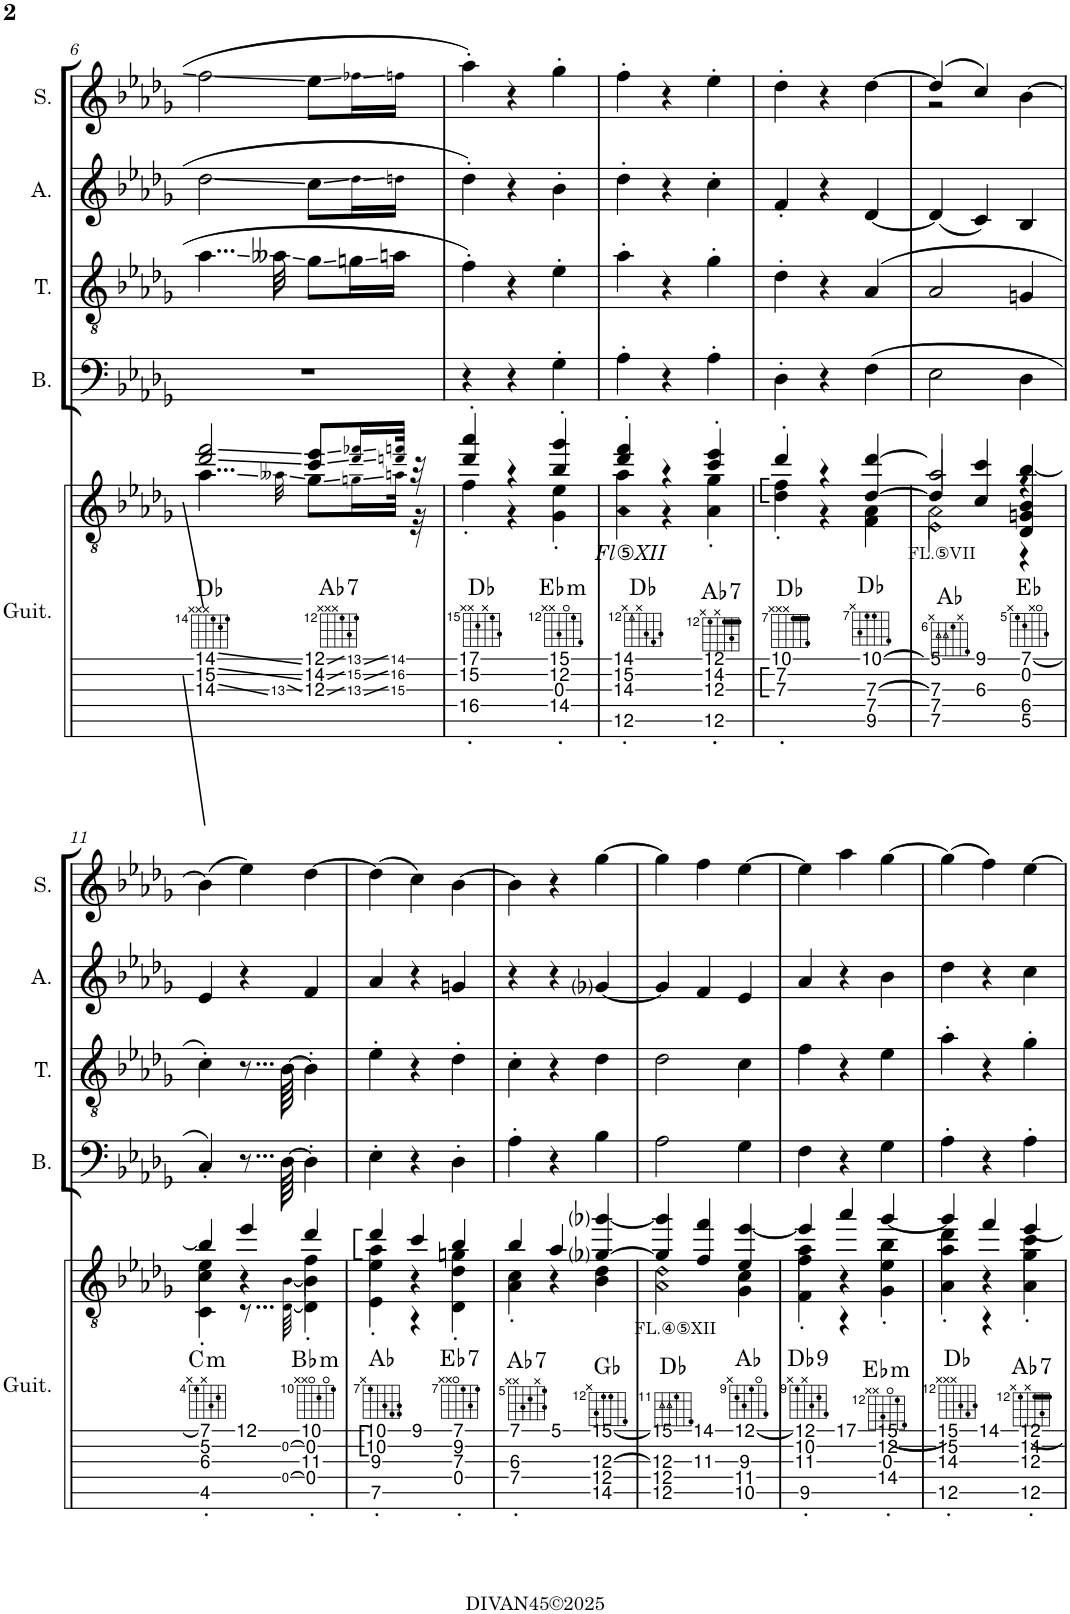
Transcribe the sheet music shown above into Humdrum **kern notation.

**kern	**kern	**harte	**kern	**kern	**kern	**kern
*part5	*part5	*part5	*part4	*part3	*part2	*part1
*staff6	*staff5	*	*staff4	*staff3	*staff2	*staff1
*I"Guitar D in Eb	*	*	*I"Bass	*I"Tenor	*I"Alto	*I"Soprano
*I'Guit.	*	*	*I'B.	*I'T.	*I'A.	*I'S.
!!LO:PB:g=z
*	*clefGv2	*	*clefF4	*clefGv2	*clefG2	*clefG2
*k[b-e-a-d-g-]	*k[b-e-a-d-g-]	*	*k[b-e-a-d-g-]	*k[b-e-a-d-g-]	*k[b-e-a-d-g-]	*k[b-e-a-d-g-]
*M3/4	*M3/4	*	*M3/4	*M3/4	*M3/4	*M3/4
=6	=6	=6	=6	=6	=6	=6
*^	*^	*	*	*	*	*
2dd- 2ff	4...a-	2dd-/ 2ff/	4...a-\	Db:maj	2.r	4...a-\	2dd-\	2ff\
.	32a--!	.	32a--X!\	.	.	32a--X\	.	.
!	!	!	!	!LO:H:kt=7	!	!	!	!
8cc<\ 8ee-<\L	8g-L	8cc/ 8ee-/L	8g-\L	Ab:7	.	8g-\L	8cc\L	8ee-\L
16dd-!\ 16ff-!\L	16g!L	16dd-!/ 16ff-X!/L	16gn!\L	.	.	16gn\L	16dd-!\L	16ff-X!\L
32dd!\ 32ff!\JJk	32a!JJk	32ddn!/ 32ffn!/JJk	32an!\JJk	.	.	16an\JJ	16ddn!\JJ	16ffn!\JJ
32r	32r	32r	32r	.	.	.	.	.
=7	=7	=7	=7	=7	=7	=7	=7	=7
4dd-' 4aa-'	4f'<	4dd-/' 4aa-/'	4f'<\	Db:maj	4r	4f'\	4dd-'\	4aa-'\
4r	4r	4r	4r	.	4r	4r	4r	4r
!	!	!	!	!LO:H:kt=m	!	!	!	!
4b-' 4gg-'	4e-'< 4G-'<	4b-/' 4gg-/'	4G-\'< 4e-\'<	Eb:min	4G-'\	4e-'\	4b-'\	4gg-'\
=8	=8	=8	=8	=8	=8	=8	=8	=8
!	!	!LO:TX:b:i:t=Fl⑤XII	!	!	!	!	!	!
4dd-' 4ff'	4A- 4a-	4dd-/' 4ff/'	4A-\ 4a-\	Db:maj	4A-'\	4a-'\	4dd-'\	4ff'\
4r	4r	4r	4r	.	4r	4r	4r	4r
!	!	!	!	!LO:H:kt=7	!	!	!	!
4cc' 4ee-'	4A-'< 4g-'<	4cc/' 4ee-/'	4A-\'< 4g-\'<	Ab:7	4A-'\	4g-'\	4cc'\	4ee-'\
=9	=9	=9	=9	=9	=9	=9	=9	=9
4dd-'	4d-'< 4f'<	4dd-'/	4d-\'< 4f\'<	Db:maj	4D-'\	4d-'\	4f'/	4dd-'\
4r	4r	4r	4r	.	4r	4r	4r	4r
[>4d- [4dd-	4F 4A-	[>4d-/ [4dd-/	4F\ 4A-\	Db:maj	(4F\	(4A-/	[4d-/	[4dd-\
=10	=10	=10	=10	=10	=10	=10	=10	=10
*^	*^	*^	*^	*	*	*	*	*
!	!	!	!	!LO:TX:b:t=FL.⑤VII	!	!	!	!	!	!	!	!
!	!	!	!LO:N:head=diamond	!	!	!	!LO:N:head=diamond	!	!	!	!	!
*	*	*	*	*	*	*	*	*	*	*	*	*^
4d-] 4dd-]	2A-	2e- 2a-	2E-	4d-/] 4dd-/]	2A-\	2e-/ 2a-/	2E-\	Ab:maj	2E-\	2A-/	(4d-/]	(4dd-/]	2r
4c 4cc	.	.	.	4c/ 4cc/	.	.	.	.	.	.	4c/)	4cc/)	.
4B- [<4b-	4r	4D- 4Gn	4r	4B-/ [<4b-/	4r	4D-/ 4Gn/	4r	Eb:maj	4D-\	4Gn/	4B-/	[4b-\	4ryy
!!LO:LB:g=z
=11	=11	=11	=11	=11	=11	=11	=11	=11	=11	=11	=11	=11	=11
!	!	!	!	!	!	!	!	!LO:H:kt=m	!	!	!	!	!
*	*	*v	*v	*	*	*	*	*	*	*	*	*v	*v
*	*	*	*	*	*v	*v	*	*	*	*	*
4b-]	4e-	4C'< 4c'<	4b-/]	4e-\	4C\'< 4c\'<	C:min	4C'/)	4c'\)	4e-/	(4b-\]
4ee-	4r	8...r	4ee-/	4r	8...r	.	8...r	8...r	4r	4ee-\)
.	.	[64D-! [64B-!	.	.	[64D-!\ [64B-!\	.	[64D-\	[64B-\	.	.
!	!	!	!	!	!	!LO:H:kt=m	!	!	!	!
4dd-	4f	4D-]'< 4B-]'<	4dd-/	4f\	4D-\]'< 4B-\]'<	Bb:min	4D-'\]	4B-'\]	4f/	[4dd-\
=12	=12	=12	=12	=12	=12	=12	=12	=12	=12	=12
4dd-	4a-	4E-'< 4e-'<	4dd-/	4a-\	4E-\'< 4e-\'<	Ab:maj	4E-'\	4e-'\	4a-/	(4dd-\]
4cc	4r	4r	4cc/	4r	4r	.	4r	4r	4r	4cc\)
!	!	!	!	!	!	!LO:H:kt=7	!	!	!	!
4b-	4gn	4D-'< 4d-'<	4b-/	4gn\	4D-\'< 4d-\'<	Eb:7	4D-'\	4d-'\	4gn/	[4b-\
=13	=13	=13	=13	=13	=13	=13	=13	=13	=13	=13
!	!	!	!	!	!	!LO:H:kt=7	!	!	!	!
*	*v	*v	*	*	*	*	*	*	*	*
*	*	*	*v	*v	*	*	*	*	*
4b-	4A-'< 4c'<	4b-/	4A-\'< 4c\'<	Ab:7	4A-'\	4c'\	4r	4b-\]
4a-	4r	4a-/	4r	.	4r	4r	4r	4r
[4g-i [<4gg-i	4B- 4d-	[4g-i/ [<4gg-i/	4B-\ 4d-\	Gb:maj	4B-\	4d-\	[4g-i/	[4gg-\
=14	=14	=14	=14	=14	=14	=14	=14	=14
!	!	!LO:TX:b:t=FL.④⑤XII	!	!	!	!	!	!
!	!LO:N:n=1:head=diamond	!	!	!	!	!	!	!
!	!LO:N:n=2:head=diamond	!	!LO:N:n=1:head=diamond	!	!	!	!	!
!	!	!	!LO:N:n=2:head=diamond	!	!	!	!	!
4g-] 4gg-]	2A- 2d-	4g-/] 4gg-/]	2A-\ 2d-\	Db:maj	2A-\	2d-\	4g-/]	4gg-\]
4f 4ff	.	4f/ 4ff/	.	.	.	.	4f/	4ff\
4e- [<4ee-	4G- 4c	4e-/ [<4ee-/	4G-\ 4c\	Ab:maj	4G-\	4c\	4e-/	[4ee-\
=15	=15	=15	=15	=15	=15	=15	=15	=15
*	*^	*	*^	*	*	*	*	*
!	!	!	!	!	!	!LO:H:kt=9	!	!	!	!
4ee-]	4a-	4F'< 4f'<	4ee-/]	4a-\	4F\'< 4f\'<	Db:9	4F\	4f\	4a-/	4ee-\]
4aa-	4r	4r	4aa-/	4r	4r	.	4r	4r	4r	4aa-\
!	!	!	!	!	!	!LO:H:kt=m	!	!	!	!
[<4gg-	4b-	4e-'< 4G-'<	[<4gg-/	4b-\	4G-\'< 4e-\'<	Eb:min	4G-\	4e-\	4b-\	[4gg-\
=16	=16	=16	=16	=16	=16	=16	=16	=16	=16	=16
4gg-]	4dd-	4A-'< 4a-'<	4gg-/]	4dd-\	4A-\'< 4a-\'<	Db:maj	4A-'\	4a-'\	4dd-\	(4gg-\]
4ff	4r	4r	4ff/	4r	4r	.	4r	4r	4r	4ff\)
!	!	!	!	!	!	!LO:H:kt=7	!	!	!	!
[<4ee-	4cc	4A-'< 4g-'<	[<4ee-/	4cc\	4A-\'< 4g-\'<	Ab:7	4A-'\	4g-'\	4cc\	[4ee-\
*v	*v	*v	*	*	*	*	*	*	*	*
*	*v	*v	*v	*	*	*	*	*
=	=	=	=	=	=	=
*-	*-	*-	*-	*-	*-	*-
